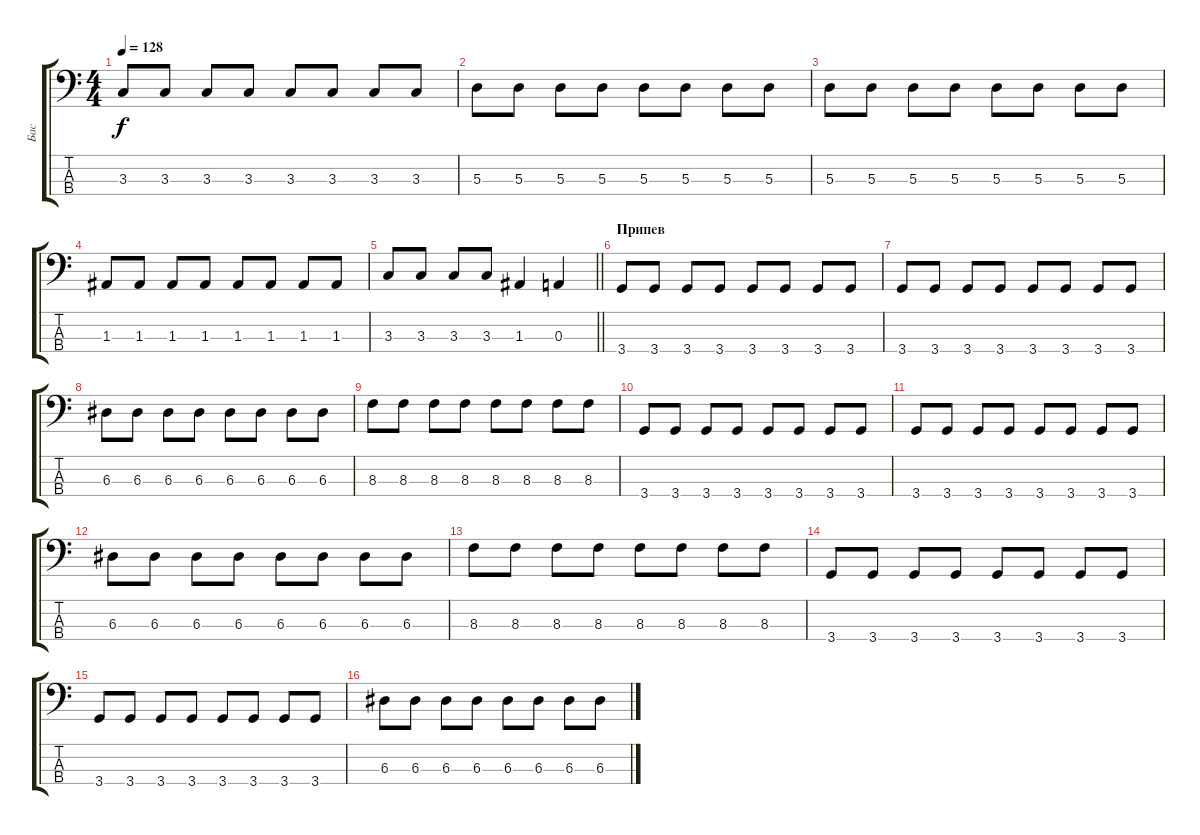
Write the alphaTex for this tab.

\track ("Бас" "Бас") {instrument electricbasspick}
\staff {score tabs}
\tuning (G2 D2 A1 E1) {hide}
\ts (4 4)
\tempo 128
\clef f4
\ks c
3.3.8{dy f} 3.3.8 3.3.8 3.3.8 3.3.8 3.3.8 3.3.8 3.3.8 |
5.3.8 5.3.8 5.3.8 5.3.8 5.3.8 5.3.8 5.3.8 5.3.8 |
5.3.8 5.3.8 5.3.8 5.3.8 5.3.8 5.3.8 5.3.8 5.3.8 |
1.3.8 1.3.8 1.3.8 1.3.8 1.3.8 1.3.8 1.3.8 1.3.8 |
\barLineRight lightlight
3.3.8 3.3.8 3.3.8 3.3.8 1.3.4 0.3.4 |
\section ("" "Припев")
3.4.8 3.4.8 3.4.8 3.4.8 3.4.8 3.4.8 3.4.8 3.4.8 |
3.4.8 3.4.8 3.4.8 3.4.8 3.4.8 3.4.8 3.4.8 3.4.8 |
6.3.8 6.3.8 6.3.8 6.3.8 6.3.8 6.3.8 6.3.8 6.3.8 |
8.3.8 8.3.8 8.3.8 8.3.8 8.3.8 8.3.8 8.3.8 8.3.8 |
3.4.8 3.4.8 3.4.8 3.4.8 3.4.8 3.4.8 3.4.8 3.4.8 |
3.4.8 3.4.8 3.4.8 3.4.8 3.4.8 3.4.8 3.4.8 3.4.8 |
6.3.8 6.3.8 6.3.8 6.3.8 6.3.8 6.3.8 6.3.8 6.3.8 |
8.3.8 8.3.8 8.3.8 8.3.8 8.3.8 8.3.8 8.3.8 8.3.8 |
3.4.8 3.4.8 3.4.8 3.4.8 3.4.8 3.4.8 3.4.8 3.4.8 |
3.4.8 3.4.8 3.4.8 3.4.8 3.4.8 3.4.8 3.4.8 3.4.8 |
6.3.8 6.3.8 6.3.8 6.3.8 6.3.8 6.3.8 6.3.8 6.3.8
